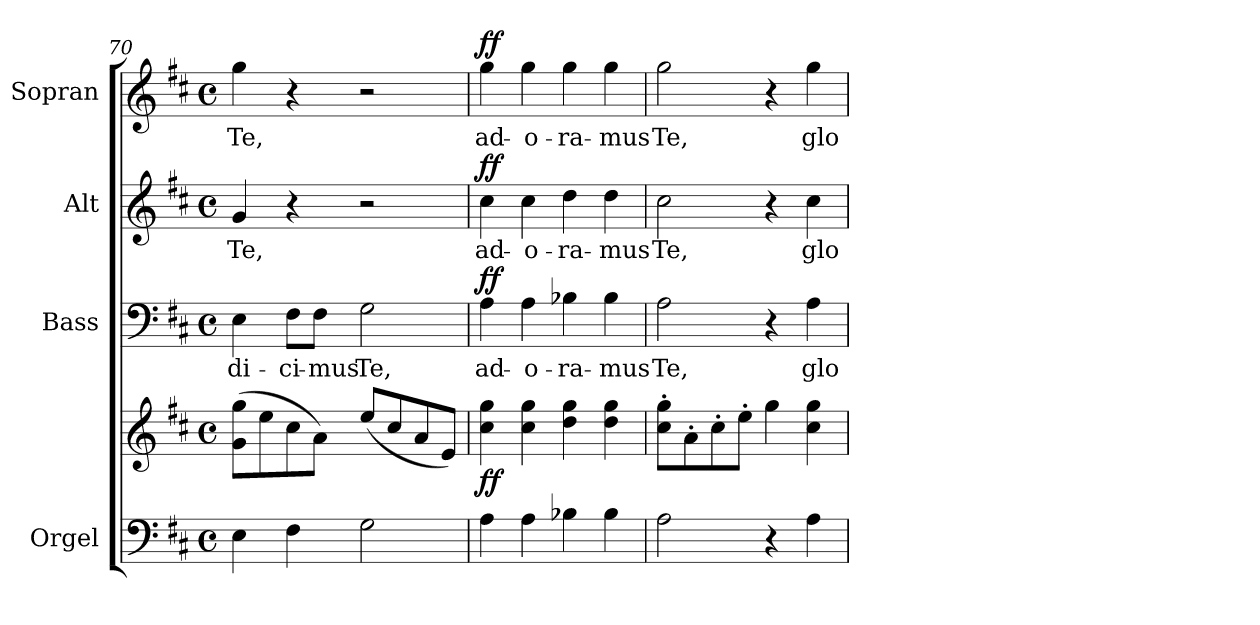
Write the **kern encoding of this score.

**kern	**kern	**dynam	**kern	**text	**dynam	**kern	**text	**dynam	**kern	**text	**dynam
*part4	*part4	*part4	*part3	*part3	*part3	*part2	*part2	*part2	*part1	*part1	*part1
*staff5	*staff4	*staff4/5	*staff3	*staff3	*staff3	*staff2	*staff2	*staff2	*staff1	*staff1	*staff1
*I"Orgel	*	*	*I"Bass	*	*	*I"Alt	*	*	*I"Sopran	*	*
*	*	*	*I'B.	*	*	*I'A.	*	*	*I'S.	*	*
*clefF4	*clefG2	*	*clefF4	*	*	*clefG2	*	*	*clefG2	*	*
*k[f#c#]	*k[f#c#]	*	*k[f#c#]	*	*	*k[f#c#]	*	*	*k[f#c#]	*	*
*D:	*D:	*	*D:	*	*	*D:	*	*	*D:	*	*
*M4/4	*M4/4	*	*M4/4	*	*	*M4/4	*	*	*M4/4	*	*
*met(c)	*met(c)	*	*met(c)	*	*	*met(c)	*	*	*met(c)	*	*
=70	=70	=70	=70	=70	=70	=70	=70	=70	=70	=70	=70
!	!	!	!	!LO:LY:b	!	!	!LO:LY:b	!	!	!LO:LY:b	!
4E\	(>8g\ 8gg\L	.	4E\	-di-	.	4g/	Te,	.	4gg\	Te,	.
.	8ee\	.	.	.	.	.	.	.	.	.	.
!	!	!	!	!LO:LY:b	!	!	!	!	!	!	!
4F#\	8cc#\	.	8F#\L	-ci-	.	4r	.	.	4r	.	.
!	!	!	!	!LO:LY:b	!	!	!	!	!	!	!
.	8a\J)	.	8F#\J	-mus	.	.	.	.	.	.	.
!	!	!	!	!LO:LY:b	!	!	!	!	!	!	!
2G\	(<8ee/L	.	2G\	Te,	.	2r	.	.	2r	.	.
.	8cc#/	.	.	.	.	.	.	.	.	.	.
.	8a/	.	.	.	.	.	.	.	.	.	.
.	8e/J)	.	.	.	.	.	.	.	.	.	.
=71	=71	=71	=71	=71	=71	=71	=71	=71	=71	=71	=71
!	!	!LO:DY:b	!	!LO:LY:b	!LO:DY:a	!	!LO:LY:b	!LO:DY:a	!	!LO:LY:b	!LO:DY:a
4A\	4cc#\ 4gg\	ff	4A\	ad-	ff	4cc#\	ad-	ff	4gg\	ad-	ff
!	!	!	!	!LO:LY:b	!	!	!LO:LY:b	!	!	!LO:LY:b	!
4A\	4cc#\ 4gg\	.	4A\	-o-	.	4cc#\	-o-	.	4gg\	-o-	.
!	!	!	!	!LO:LY:b	!	!	!LO:LY:b	!	!	!LO:LY:b	!
4B-X\	4dd\ 4gg\	.	4B-X\	-ra-	.	4dd\	-ra-	.	4gg\	-ra-	.
!	!	!	!	!LO:LY:b	!	!	!LO:LY:b	!	!	!LO:LY:b	!
4B-\	4dd\ 4gg\	.	4B-\	-mus	.	4dd\	-mus	.	4gg\	-mus	.
=72	=72	=72	=72	=72	=72	=72	=72	=72	=72	=72	=72
!	!	!	!	!LO:LY:b	!	!	!LO:LY:b	!	!	!LO:LY:b	!
2A\	8cc#\'> 8gg\'>L	.	2A\	Te,	.	2cc#\	Te,	.	2gg\	Te,	.
.	8a'>\	.	.	.	.	.	.	.	.	.	.
.	8cc#'>\	.	.	.	.	.	.	.	.	.	.
.	8ee'>\J	.	.	.	.	.	.	.	.	.	.
4r	4gg\	.	4r	.	.	4r	.	.	4r	.	.
!	!	!	!	!LO:LY:b	!	!	!LO:LY:b	!	!	!LO:LY:b	!
4A\	4cc#\ 4gg\	.	4A\	glo-	.	4cc#\	glo-	.	4gg\	glo-	.
=	=	=	=	=	=	=	=	=	=	=	=
*-	*-	*-	*-	*-	*-	*-	*-	*-	*-	*-	*-
